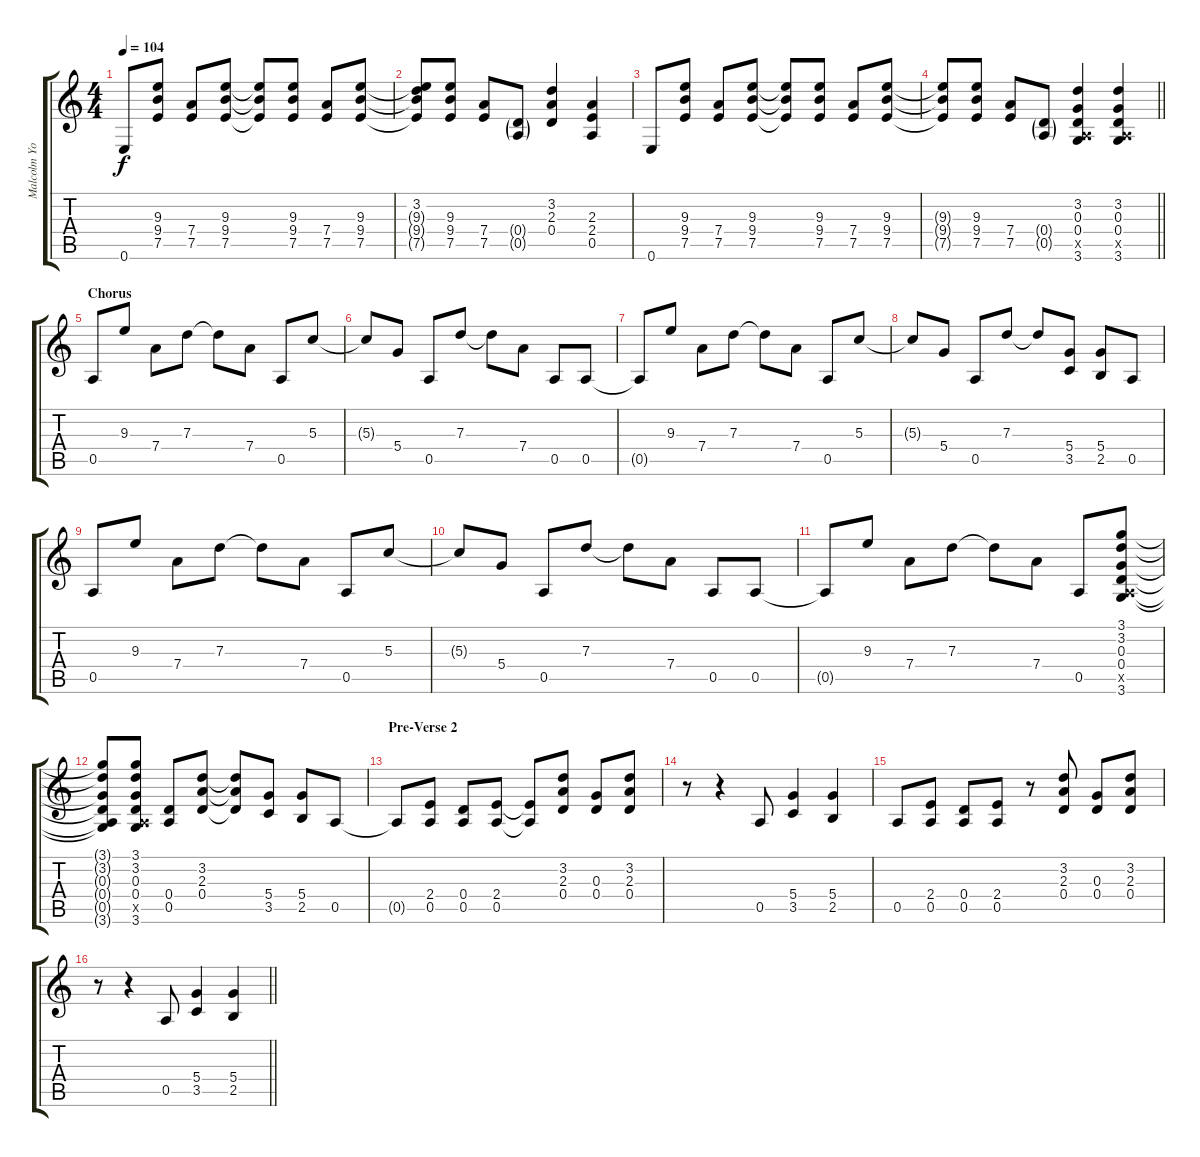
\track ("Malcolm Young" "Malcolm Yo") {instrument distortionguitar}
\staff {score tabs}
\tuning (E4 B3 G3 D3 A2 E2) {hide}
\ts (4 4)
\tempo 104
\clef g2
\ks c
0.6.8{dy f} (9.3 9.4 7.5).8 (7.4 7.5).8 (9.3 9.4 7.5).8 (9.3{t} 9.4{t} 7.5{t}).8 (9.3 9.4 7.5).8 (7.4 7.5).8 (9.3 9.4 7.5).8 |
(3.2{t} 9.3{t} 9.4{t} 7.5{t}).8 (9.3 9.4 7.5).8 (7.4 7.5).8 (0.4{g} 0.5{g}).8 (3.2 2.3 0.4).4 (2.3 2.4 0.5).4 |
0.6.8 (9.3 9.4 7.5).8 (7.4 7.5).8 (9.3 9.4 7.5).8 (9.3{t} 9.4{t} 7.5{t}).8 (9.3 9.4 7.5).8 (7.4 7.5).8 (9.3 9.4 7.5).8 |
\barLineRight lightlight
(9.3{t} 9.4{t} 7.5{t}).8 (9.3 9.4 7.5).8 (7.4 7.5).8 (0.4{g} 0.5{g}).8 (3.2 0.3 0.4 0.5{x} 3.6).4 (3.2 0.3 0.4 0.5{x} 3.6).4 |
\section ("" "Chorus")
0.5.8 9.3.8 7.4.8 7.3.8 7.3{t}.8 7.4.8 0.5.8 5.3.8 |
5.3{t}.8 5.4.8 0.5.8 7.3.8 7.3{t}.8 7.4.8 0.5.8 0.5.8 |
0.5{t}.8 9.3.8 7.4.8 7.3.8 7.3{t}.8 7.4.8 0.5.8 5.3.8 |
5.3{t}.8 5.4.8 0.5.8 7.3.8 7.3{t}.8 (5.4 3.5).8 (5.4 2.5).8 0.5.8 |
0.5.8 9.3.8 7.4.8 7.3.8 7.3{t}.8 7.4.8 0.5.8 5.3.8 |
5.3{t}.8 5.4.8 0.5.8 7.3.8 7.3{t}.8 7.4.8 0.5.8 0.5.8 |
0.5{t}.8 9.3.8 7.4.8 7.3.8 7.3{t}.8 7.4.8 0.5.8 (3.1 3.2 0.3 0.4 0.5{x} 3.6).8 |
(3.1{t} 3.2{t} 0.3{t} 0.4{t} 0.5{t} 3.6{t}).8 (3.1 3.2 0.3 0.4 0.5{x} 3.6).8 (0.4 0.5).8 (3.2 2.3 0.4).8 (3.2{t} 2.3{t} 0.4{t}).8 (5.4 3.5).8 (5.4 2.5).8 0.5.8 |
\section ("" "Pre-Verse 2")
0.5{t}.8 (2.4 0.5).8 (0.4 0.5).8 (2.4 0.5).8 (2.4{t} 0.5{t}).8 (3.2 2.3 0.4).8 (0.3 0.4).8 (3.2 2.3 0.4).8 |
r.8 r.4 0.5.8 (5.4 3.5).4 (5.4 2.5).4 |
0.5.8 (2.4 0.5).8 (0.4 0.5).8 (2.4 0.5).8 r.8 (3.2 2.3 0.4).8 (0.3 0.4).8 (3.2 2.3 0.4).8 |
\barLineRight lightlight
r.8 r.4 0.5.8 (5.4 3.5).4 (5.4 2.5).4
